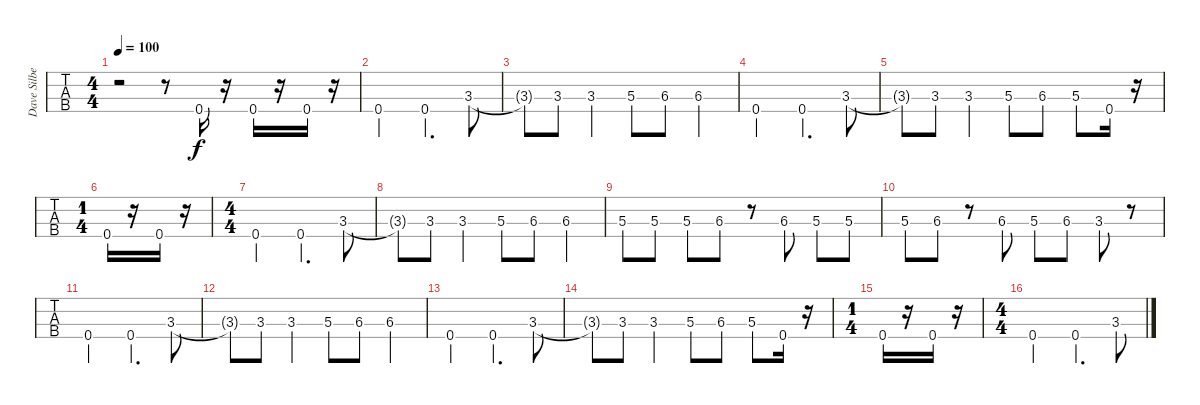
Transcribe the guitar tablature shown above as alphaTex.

\track ("Dave Silber" "Dave Silbe") {instrument electricbasspick}
\staff {tabs}
\tuning (G2 D2 A1 E1) {hide}
\ts (4 4)
\tempo 100
\clef f4
\ks c
r.2{dy f instrument electricbasspick} r.8 0.4.16 r.16 0.4.16 r.16 0.4.16 r.16 |
0.4.2 0.4.4{d} 3.3.8 |
3.3{t}.8 3.3.8 3.3.4 5.3.8 6.3.8 6.3.4 |
0.4.2 0.4.4{d} 3.3.8 |
3.3{t}.8 3.3.8 3.3.4 5.3.8 6.3.8 5.3.8 0.4.16 r.16 |
\ts (1 4)
0.4.16 r.16 0.4.16 r.16 |
\ts (4 4)
0.4.2 0.4.4{d} 3.3.8 |
3.3{t}.8 3.3.8 3.3.4 5.3.8 6.3.8 6.3.4 |
5.3.8 5.3.8 5.3.8 6.3.8 r.8 6.3.8 5.3.8 5.3.8 |
5.3.8 6.3.8 r.8 6.3.8 5.3.8 6.3.8 3.3.8 r.8 |
0.4.2 0.4.4{d} 3.3.8 |
3.3{t}.8 3.3.8 3.3.4 5.3.8 6.3.8 6.3.4 |
0.4.2 0.4.4{d} 3.3.8 |
3.3{t}.8 3.3.8 3.3.4 5.3.8 6.3.8 5.3.8 0.4.16 r.16 |
\ts (1 4)
0.4.16 r.16 0.4.16 r.16 |
\ts (4 4)
0.4.2 0.4.4{d} 3.3.8
